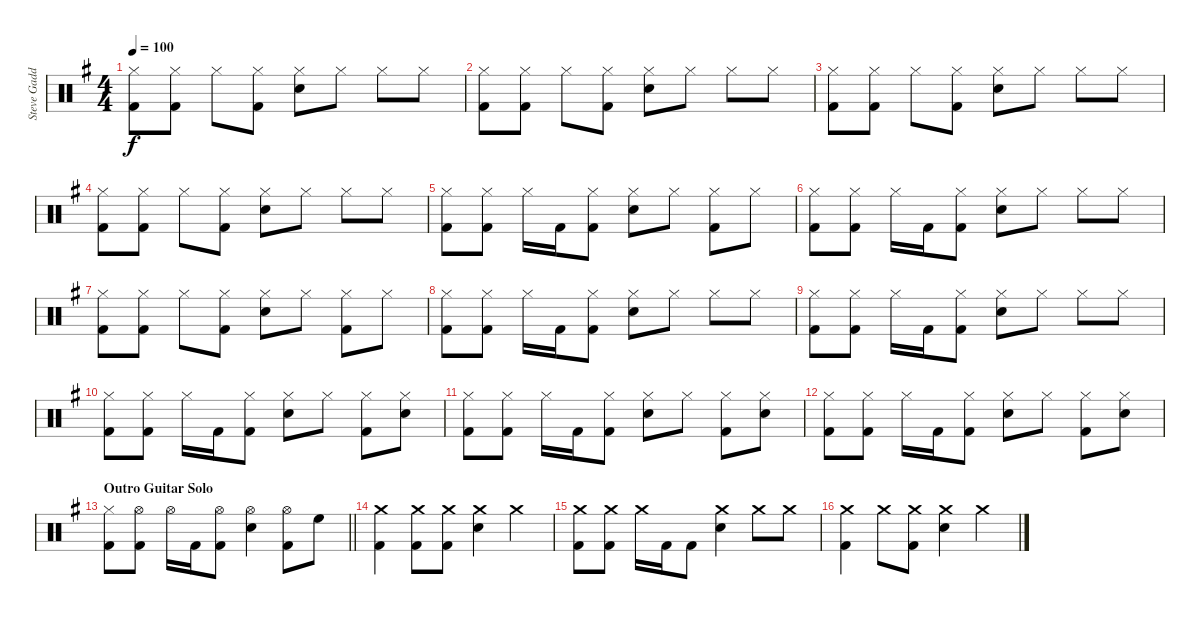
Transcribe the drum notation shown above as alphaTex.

\track ("Steve Gadd Drums" "Steve Gadd") {instrument percussion}
\staff {score}
\articulation defaults
\ts (4 4)
\tempo 100
\clef neutral
\ks g
("Hi-Hat (closed)" "Kick (hit) 2").8{dy f} ("Hi-Hat (closed)" "Kick (hit) 2").8 "Hi-Hat (closed)".8 ("Hi-Hat (closed)" "Kick (hit) 2").8 ("Hi-Hat (closed)" "Snare (hit) 2").8 "Hi-Hat (closed)".8 "Hi-Hat (closed)".8 "Hi-Hat (closed)".8 |
("Hi-Hat (closed)" "Kick (hit) 2").8 ("Hi-Hat (closed)" "Kick (hit) 2").8 "Hi-Hat (closed)".8 ("Hi-Hat (closed)" "Kick (hit) 2").8 ("Hi-Hat (closed)" "Snare (hit) 2").8 "Hi-Hat (closed)".8 "Hi-Hat (closed)".8 "Hi-Hat (closed)".8 |
("Hi-Hat (closed)" "Kick (hit) 2").8 ("Hi-Hat (closed)" "Kick (hit) 2").8 "Hi-Hat (closed)".8 ("Hi-Hat (closed)" "Kick (hit) 2").8 ("Hi-Hat (closed)" "Snare (hit) 2").8 "Hi-Hat (closed)".8 "Hi-Hat (closed)".8 "Hi-Hat (closed)".8 |
("Hi-Hat (closed)" "Kick (hit) 2").8 ("Hi-Hat (closed)" "Kick (hit) 2").8 "Hi-Hat (closed)".8 ("Hi-Hat (closed)" "Kick (hit) 2").8 ("Hi-Hat (closed)" "Snare (hit) 2").8 "Hi-Hat (closed)".8 "Hi-Hat (closed)".8 "Hi-Hat (closed)".8 |
("Hi-Hat (closed)" "Kick (hit) 2").8 ("Hi-Hat (closed)" "Kick (hit) 2").8 "Hi-Hat (closed)".16 "Kick (hit) 2".16 ("Hi-Hat (closed)" "Kick (hit) 2").8 ("Hi-Hat (closed)" "Snare (hit) 2").8 "Hi-Hat (closed)".8 ("Hi-Hat (closed)" "Kick (hit) 2").8 "Hi-Hat (closed)".8 |
("Hi-Hat (closed)" "Kick (hit) 2").8 ("Hi-Hat (closed)" "Kick (hit) 2").8 "Hi-Hat (closed)".16 "Kick (hit) 2".16 ("Hi-Hat (closed)" "Kick (hit) 2").8 ("Hi-Hat (closed)" "Snare (hit) 2").8 "Hi-Hat (closed)".8 "Hi-Hat (closed)".8 "Hi-Hat (closed)".8 |
("Hi-Hat (closed)" "Kick (hit) 2").8 ("Hi-Hat (closed)" "Kick (hit) 2").8 "Hi-Hat (closed)".8 ("Hi-Hat (closed)" "Kick (hit) 2").8 ("Hi-Hat (closed)" "Snare (hit) 2").8 "Hi-Hat (closed)".8 ("Hi-Hat (closed)" "Kick (hit) 2").8 "Hi-Hat (closed)".8 |
("Hi-Hat (closed)" "Kick (hit) 2").8 ("Hi-Hat (closed)" "Kick (hit) 2").8 "Hi-Hat (closed)".16 "Kick (hit) 2".16 ("Hi-Hat (closed)" "Kick (hit) 2").8 ("Hi-Hat (closed)" "Snare (hit) 2").8 "Hi-Hat (closed)".8 "Hi-Hat (closed)".8 "Hi-Hat (closed)".8 |
("Hi-Hat (closed)" "Kick (hit) 2").8 ("Hi-Hat (closed)" "Kick (hit) 2").8 "Hi-Hat (closed)".16 "Kick (hit) 2".16 ("Hi-Hat (closed)" "Kick (hit) 2").8 ("Hi-Hat (closed)" "Snare (hit) 2").8 "Hi-Hat (closed)".8 "Hi-Hat (closed)".8 "Hi-Hat (closed)".8 |
("Hi-Hat (closed)" "Kick (hit) 2").8 ("Hi-Hat (closed)" "Kick (hit) 2").8 "Hi-Hat (closed)".16 "Kick (hit) 2".16 ("Hi-Hat (closed)" "Kick (hit) 2").8 ("Hi-Hat (closed)" "Snare (hit) 2").8 "Hi-Hat (closed)".8 ("Hi-Hat (closed)" "Kick (hit) 2").8 ("Hi-Hat (closed)" "Snare (hit) 2").8 |
("Hi-Hat (closed)" "Kick (hit) 2").8 ("Hi-Hat (closed)" "Kick (hit) 2").8 "Hi-Hat (closed)".16 "Kick (hit) 2".16 ("Hi-Hat (closed)" "Kick (hit) 2").8 ("Hi-Hat (closed)" "Snare (hit) 2").8 "Hi-Hat (closed)".8 ("Hi-Hat (closed)" "Kick (hit) 2").8 ("Hi-Hat (closed)" "Snare (hit) 2").8 |
("Hi-Hat (closed)" "Kick (hit) 2").8 ("Hi-Hat (closed)" "Kick (hit) 2").8 "Hi-Hat (closed)".16 "Kick (hit) 2".16 ("Hi-Hat (closed)" "Kick (hit) 2").8 ("Hi-Hat (closed)" "Snare (hit) 2").8 "Hi-Hat (closed)".8 ("Hi-Hat (closed)" "Kick (hit) 2").8 ("Hi-Hat (closed)" "Snare (hit) 2").8 |
\section ("" "Outro Guitar Solo")
\barLineRight lightlight
("Hi-Hat (closed)" "Kick (hit) 2").8 ("Hi-Hat (open)" "Kick (hit) 2").8 "Hi-Hat (open)".16 "Kick (hit) 2".16 ("Hi-Hat (open)" "Kick (hit) 2").8 ("Hi-Hat (open)" "Snare (hit) 2").4 ("Hi-Hat (open)" "Kick (hit) 2").8 "High Floor Tom (hit)".8 |
("Crash medium (hit)" "Kick (hit) 2").4 ("Crash medium (hit)" "Kick (hit) 2").8 ("Crash medium (hit)" "Kick (hit) 2").8 ("Crash medium (hit)" "Snare (hit) 2").4 "Crash medium (hit)".4 |
("Crash medium (hit)" "Kick (hit) 2").8 ("Crash medium (hit)" "Kick (hit) 2").8 "Crash medium (hit)".16 "Kick (hit) 2".16 "Kick (hit) 2".8 ("Crash medium (hit)" "Snare (hit) 2").4 "Crash medium (hit)".8 "Crash medium (hit)".8 |
("Crash medium (hit)" "Kick (hit) 2").4 "Crash medium (hit)".8 ("Crash medium (hit)" "Kick (hit) 2").8 ("Crash medium (hit)" "Snare (hit) 2").4 "Crash medium (hit)".4
